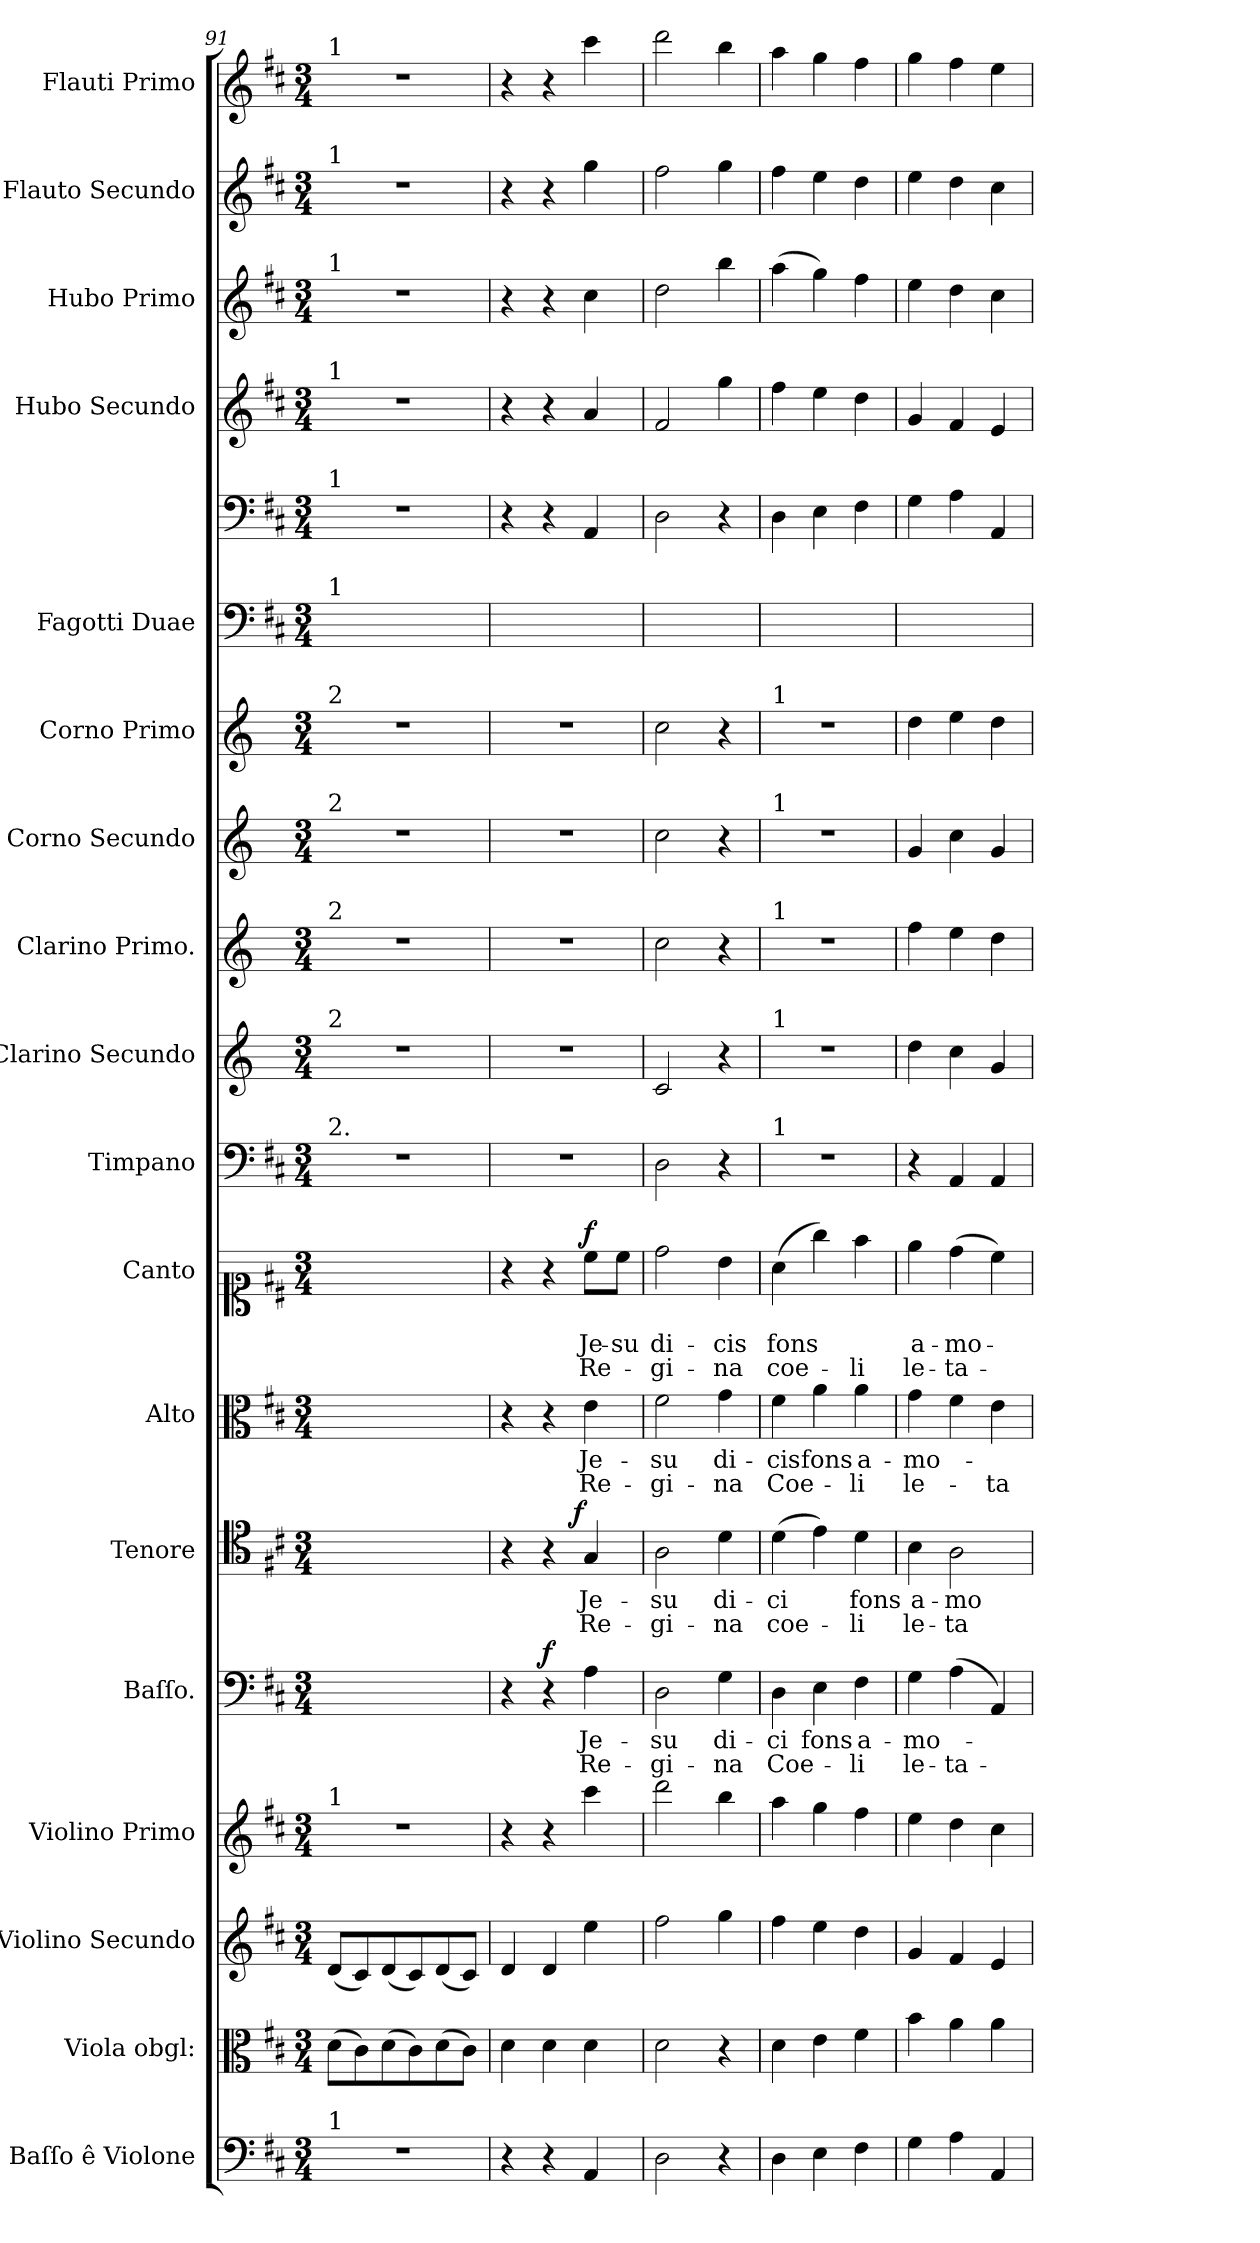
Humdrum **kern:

**kern	**kern	**kern	**kern	**kern	**text	**text	**dynam	**kern	**text	**text	**dynam	**kern	**text	**text	**kern	**text	**text	**text	**dynam	**kern	**kern	**kern	**kern	**kern	**kern	**kern	**kern	**kern	**kern	**kern
*part18	*part17	*part16	*part15	*part14	*part14	*part14	*part14	*part13	*part13	*part13	*part13	*part12	*part12	*part12	*part11	*part11	*part11	*part11	*part11	*part10	*part9	*part8	*part7	*part6	*part5	*part5	*part4	*part3	*part2	*part1
*staff19	*staff18	*staff17	*staff16	*staff15	*staff15	*staff15	*staff15	*staff14	*staff14	*staff14	*staff14	*staff13	*staff13	*staff13	*staff12	*staff12	*staff12	*staff12	*staff12	*staff11	*staff10	*staff9	*staff8	*staff7	*staff6	*staff5	*staff4	*staff3	*staff2	*staff1
*I"Baſſo ê Violone	*I"Viola obgl:	*I"Violino Secundo	*I"Violino Primo	*I"Baſſo.	*	*	*	*I"Tenore	*	*	*	*I"Alto	*	*	*I"Canto	*	*	*	*	*I"Timpano	*I"Clarino Secundo	*I"Clarino Primo.	*I"Corno Secundo	*I"Corno Primo	*I"Fagotti Duae	*	*I"Hubo Secundo	*I"Hubo Primo	*I"Flauto Secundo	*I"Flauti Primo
*I'cb e vlne	*I'vla obl	*I'vl 2	*I'vl 1	*I'B	*	*	*	*I'T	*	*	*	*I'A	*	*	*I'S	*	*	*	*	*I'timp	*I'clno 2 in D	*I'clno 1 in D	*I'cor 2 in D	*I'cor 1 in D	*I'fag 1	*	*I'ob 2	*I'ob 1	*I'fl 2	*I'fl 1
*clefF4	*clefC3	*clefG2	*clefG2	*clefF4	*	*	*	*clefC4	*	*	*	*clefC3	*	*	*clefC1	*	*	*	*	*clefF4	*clefG2	*clefG2	*clefG2	*clefG2	*clefF4	*clefF4	*clefG2	*clefG2	*clefG2	*clefG2
*	*	*	*	*	*	*	*	*	*	*	*	*	*	*	*	*	*	*	*	*	*ITrd-1c-2	*ITrd-1c-2	*ITrd6c10	*ITrd6c10	*	*	*	*	*	*
*k[f#c#]	*k[f#c#]	*k[f#c#]	*k[f#c#]	*k[f#c#]	*	*	*	*k[f#c#]	*	*	*	*k[f#c#]	*	*	*k[f#c#]	*	*	*	*	*k[f#c#]	*k[f#c#]	*k[f#c#]	*k[f#c#]	*k[f#c#]	*k[f#c#]	*k[f#c#]	*k[f#c#]	*k[f#c#]	*k[f#c#]	*k[f#c#]
*D:	*D:	*D:	*D:	*D:	*	*	*	*D:	*	*	*	*D:	*	*	*D:	*	*	*	*	*D:	*D:	*D:	*D:	*D:	*D:	*D:	*D:	*D:	*D:	*D:
*M3/4	*M3/4	*M3/4	*M3/4	*M3/4	*	*	*	*M3/4	*	*	*	*M3/4	*	*	*M3/4	*	*	*	*	*M3/4	*M3/4	*M3/4	*M3/4	*M3/4	*M3/4	*M3/4	*M3/4	*M3/4	*M3/4	*M3/4
=91	=91	=91	=91	=91	=91	=91	=91	=91	=91	=91	=91	=91	=91	=91	=91	=91	=91	=91	=91	=91	=91	=91	=91	=91	=91	=91	=91	=91	=91	=91
!	!	!	!	!	!	!	!	!	!	!	!	!	!	!	!	!	!	!	!	!	!	!	!	!	!	!	!	!	!	!LO:TX:a:t=1
!	!	!	!	!	!	!	!	!	!	!	!	!	!	!	!	!	!	!	!	!	!	!	!	!	!	!	!	!	!LO:TX:a:t=1	!
!	!	!	!	!	!	!	!	!	!	!	!	!	!	!	!	!	!	!	!	!	!	!	!	!	!	!	!	!LO:TX:a:t=1	!	!
!	!	!	!	!	!	!	!	!	!	!	!	!	!	!	!	!	!	!	!	!	!	!	!	!	!	!	!LO:TX:a:t=1	!	!	!
!	!	!	!	!	!	!	!	!	!	!	!	!	!	!	!	!	!	!	!	!	!	!	!	!	!	!LO:TX:a:t=1	!	!	!	!
!	!	!	!	!	!	!	!	!	!	!	!	!	!	!	!	!	!	!	!	!	!	!	!	!	!LO:TX:a:t=1	!	!	!	!	!
!	!	!	!	!	!	!	!	!	!	!	!	!	!	!	!	!	!	!	!	!	!	!	!	!LO:TX:a:t=2	!	!	!	!	!	!
!	!	!	!	!	!	!	!	!	!	!	!	!	!	!	!	!	!	!	!	!	!	!	!LO:TX:a:t=2	!	!	!	!	!	!	!
!	!	!	!	!	!	!	!	!	!	!	!	!	!	!	!	!	!	!	!	!	!	!LO:TX:a:t=2	!	!	!	!	!	!	!	!
!	!	!	!	!	!	!	!	!	!	!	!	!	!	!	!	!	!	!	!	!	!LO:TX:a:t=2	!	!	!	!	!	!	!	!	!
!	!	!	!	!	!	!	!	!	!	!	!	!	!	!	!	!	!	!	!	!LO:TX:a:t=2.	!	!	!	!	!	!	!	!	!	!
!	!	!	!LO:TX:a:t=1	!	!	!	!	!	!	!	!	!	!	!	!	!	!	!	!	!	!	!	!	!	!	!	!	!	!	!
!LO:TX:a:t=1	!	!	!	!	!	!	!	!	!	!	!	!	!	!	!	!	!	!	!	!	!	!	!	!	!	!	!	!	!	!
2.r	(8d\L	(8d/L	2.r	2.ryy	.	.	.	2.ryy	.	.	.	2.ryy	.	.	2.ryy	.	.	.	.	2.r	2.r	2.r	2.r	2.r	2.ryy	2.r	2.r	2.r	2.r	2.r
.	8c#\)	8c#/)	.	.	.	.	.	.	.	.	.	.	.	.	.	.	.	.	.	.	.	.	.	.	.	.	.	.	.	.
.	(8d\	(8d/	.	.	.	.	.	.	.	.	.	.	.	.	.	.	.	.	.	.	.	.	.	.	.	.	.	.	.	.
.	8c#\)	8c#/)	.	.	.	.	.	.	.	.	.	.	.	.	.	.	.	.	.	.	.	.	.	.	.	.	.	.	.	.
.	(8d\	(8d/	.	.	.	.	.	.	.	.	.	.	.	.	.	.	.	.	.	.	.	.	.	.	.	.	.	.	.	.
.	8c#\J)	8c#/J)	.	.	.	.	.	.	.	.	.	.	.	.	.	.	.	.	.	.	.	.	.	.	.	.	.	.	.	.
=92	=92	=92	=92	=92	=92	=92	=92	=92	=92	=92	=92	=92	=92	=92	=92	=92	=92	=92	=92	=92	=92	=92	=92	=92	=92	=92	=92	=92	=92	=92
4r	4d\	4d/	4r	4r	.	.	.	4r	.	.	.	4r	.	.	4r	.	.	.	.	2.r	2.r	2.r	2.r	2.r	4ryy	4r	4r	4r	4r	4r
!	!	!	!	!	!	!	!LO:DY:a	!	!	!	!	!	!	!	!	!	!	!	!	!	!	!	!	!	!	!	!	!	!	!
4r	4d\	4d/	4r	4r	.	.	f	4r	.	.	.	4r	.	.	4r	.	.	.	.	.	.	.	.	.	4ryy	4r	4r	4r	4r	4r
!	!	!	!	!	!	!LO:LY:color=red	!	!	!	!LO:LY:color=red	!LO:DY:a:rj	!	!	!LO:LY:color=red	!	!	!	!LO:LY:color=red	!LO:DY:a	!	!	!	!	!	!	!	!	!	!	!
4AA/	4d\	4ee\	4ccc#\	4A\	Je-	Re-	.	4G/	Je-	Re-	f	4e\	Je-	Re-	8cc#\L	.	Je-	Re-	f	.	.	.	.	.	4AA/yy	4AA/	4a/	4cc#\	4gg\	4ccc#\
.	.	.	.	.	.	.	.	.	.	.	.	.	.	.	8cc#\J	.	-su	.	.	.	.	.	.	.	.	.	.	.	.	.
=93	=93	=93	=93	=93	=93	=93	=93	=93	=93	=93	=93	=93	=93	=93	=93	=93	=93	=93	=93	=93	=93	=93	=93	=93	=93	=93	=93	=93	=93	=93
!	!	!	!	!	!	!LO:LY:color=red	!	!	!	!LO:LY:color=red	!	!	!	!LO:LY:color=red	!	!	!	!LO:LY:color=red	!	!	!	!	!	!	!	!	!	!	!	!
2D\	2d\	2ff#\	2ddd\	2D\	-su	-gi-	.	2A\	-su	-gi-	.	2f#\	-su	-gi-	2dd\	.	di-	-gi-	.	2D\	2d/	2dd\	2d\	2d\	2D\yy	2D\	2f#/	2dd\	2ff#\	2ddd\
!	!	!	!	!	!	!LO:LY:color=red	!	!	!	!LO:LY:color=red	!	!	!	!LO:LY:color=red	!	!	!	!LO:LY:color=red	!	!	!	!	!	!	!	!	!	!	!	!
4r	4r	4gg\	4bb\	4G\	di-	-na	.	4d\	di-	-na	.	4g\	di-	-na	4b\	.	-cis	-na	.	4r	4r	4r	4r	4r	4ryy	4r	4gg\	4bb\	4gg\	4bb\
=94	=94	=94	=94	=94	=94	=94	=94	=94	=94	=94	=94	=94	=94	=94	=94	=94	=94	=94	=94	=94	=94	=94	=94	=94	=94	=94	=94	=94	=94	=94
!	!	!	!	!	!	!	!	!	!	!	!	!	!	!	!	!	!	!	!	!	!	!	!	!LO:TX:a:t=1	!	!	!	!	!	!
!	!	!	!	!	!	!	!	!	!	!	!	!	!	!	!	!	!	!	!	!	!	!	!LO:TX:a:t=1	!	!	!	!	!	!	!
!	!	!	!	!	!	!	!	!	!	!	!	!	!	!	!	!	!	!	!	!	!	!LO:TX:a:t=1	!	!	!	!	!	!	!	!
!	!	!	!	!	!	!	!	!	!	!	!	!	!	!	!	!	!	!	!	!	!LO:TX:a:t=1	!	!	!	!	!	!	!	!	!
!	!	!	!	!	!	!	!	!	!	!	!	!	!	!	!	!	!	!	!	!LO:TX:a:t=1	!	!	!	!	!	!	!	!	!	!
!	!	!	!	!	!	!LO:LY:color=red	!	!	!	!LO:LY:color=red	!	!	!	!LO:LY:color=red	!	!	!	!LO:LY:color=red	!	!	!	!	!	!	!	!	!	!	!	!
4D\	4d\	4ff#\	4aa\	4D\	-ci	Coe-	.	(4d\	-ci	coe-	.	4f#\	-cis	Coe-	(4a\	.	fons	coe-	.	2.r	2.r	2.r	2.r	2.r	4D\yy	4D\	4ff#\	(4aa\	4ff#\	4aa\
4E\	4e\	4ee\	4gg\	4E\	fons	.	.	4e\)	.	.	.	4a\	fons	.	4gg\)	.	.	.	.	.	.	.	.	.	4E\yy	4E\	4ee\	4gg\)	4ee\	4gg\
!	!	!	!	!	!	!LO:LY:color=red	!	!	!	!LO:LY:color=red	!	!	!	!LO:LY:color=red	!	!	!	!LO:LY:color=red	!	!	!	!	!	!	!	!	!	!	!	!
4F#\	4f#\	4dd\	4ff#\	4F#\	a-	-li	.	4d\	fons	-li	.	4a\	a-	-li	4ff#\	.	.	-li	.	.	.	.	.	.	4F#\yy	4F#\	4dd\	4ff#\	4dd\	4ff#\
=95	=95	=95	=95	=95	=95	=95	=95	=95	=95	=95	=95	=95	=95	=95	=95	=95	=95	=95	=95	=95	=95	=95	=95	=95	=95	=95	=95	=95	=95	=95
!	!	!	!	!	!	!LO:LY:color=red	!	!	!	!LO:LY:color=red	!	!	!	!LO:LY:color=red	!	!	!	!LO:LY:color=red	!	!	!	!	!	!	!	!	!	!	!	!
4G\	4b\	4g/	4ee\	4G\	-mo-	le-	.	4B\	a-	le-	.	4g\	-mo-	le-	4ee\	.	a-	le-	.	4r	4ee\	4gg\	4A/	4e\	4G\yy	4G\	4g/	4ee\	4ee\	4gg\
!	!	!	!	!	!	!LO:LY:color=red	!	!	!	!LO:LY:color=red	!	!	!	!	!	!	!	!LO:LY:color=red	!	!	!	!	!	!	!	!	!	!	!	!
4A\	4a\	4f#/	4dd\	(4A\	.	-ta-	.	2A\	-mo-	-ta-	.	4f#\	.	.	(4dd\	.	-mo-	-ta-	.	4AA/	4dd\	4ff#\	4d\	4f#\	4A\yy	4A\	4f#/	4dd\	4dd\	4ff#\
!	!	!	!	!	!	!	!	!	!	!	!	!	!	!LO:LY:color=red	!	!	!	!	!	!	!	!	!	!	!	!	!	!	!	!
4AA/	4a\	4e/	4cc#\	4AA/)	.	.	.	.	.	.	.	4e\	.	-ta-	4cc#\)	.	.	.	.	4AA/	4a/	4ee\	4A/	4e\	4AA/yy	4AA/	4e/	4cc#\	4cc#\	4ee\
=	=	=	=	=	=	=	=	=	=	=	=	=	=	=	=	=	=	=	=	=	=	=	=	=	=	=	=	=	=	=
*-	*-	*-	*-	*-	*-	*-	*-	*-	*-	*-	*-	*-	*-	*-	*-	*-	*-	*-	*-	*-	*-	*-	*-	*-	*-	*-	*-	*-	*-	*-
